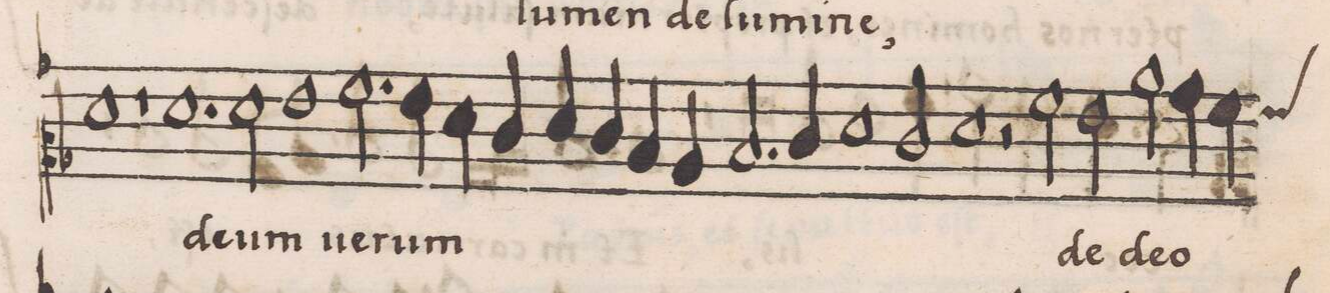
**kern	**text
*I"CANTVS	*
*clefC2	*
*k[b-]	*
*met(c|)	*
*M2/1	*
1f	.
=50	=50
1r	.
1.f	de-
=51	=51
2f\	  um
1g	ue-
=52	=52
2.a\	-rum
4g\	.
4f\	.
4e/	.
4f/	.
4e/	.
=53	=53
4d/	.
4c/	.
2.d/	.
4e/	.
1f	.
=54	=54
2e/	.
1f	.
=55	=55
2r	.
2a\	de
2g\	.
2cc\	de-
=56	=56
4b-\	-o
4a\	.
2.a\	.
*custos:a	*
4g\	ve-
*-	*-
